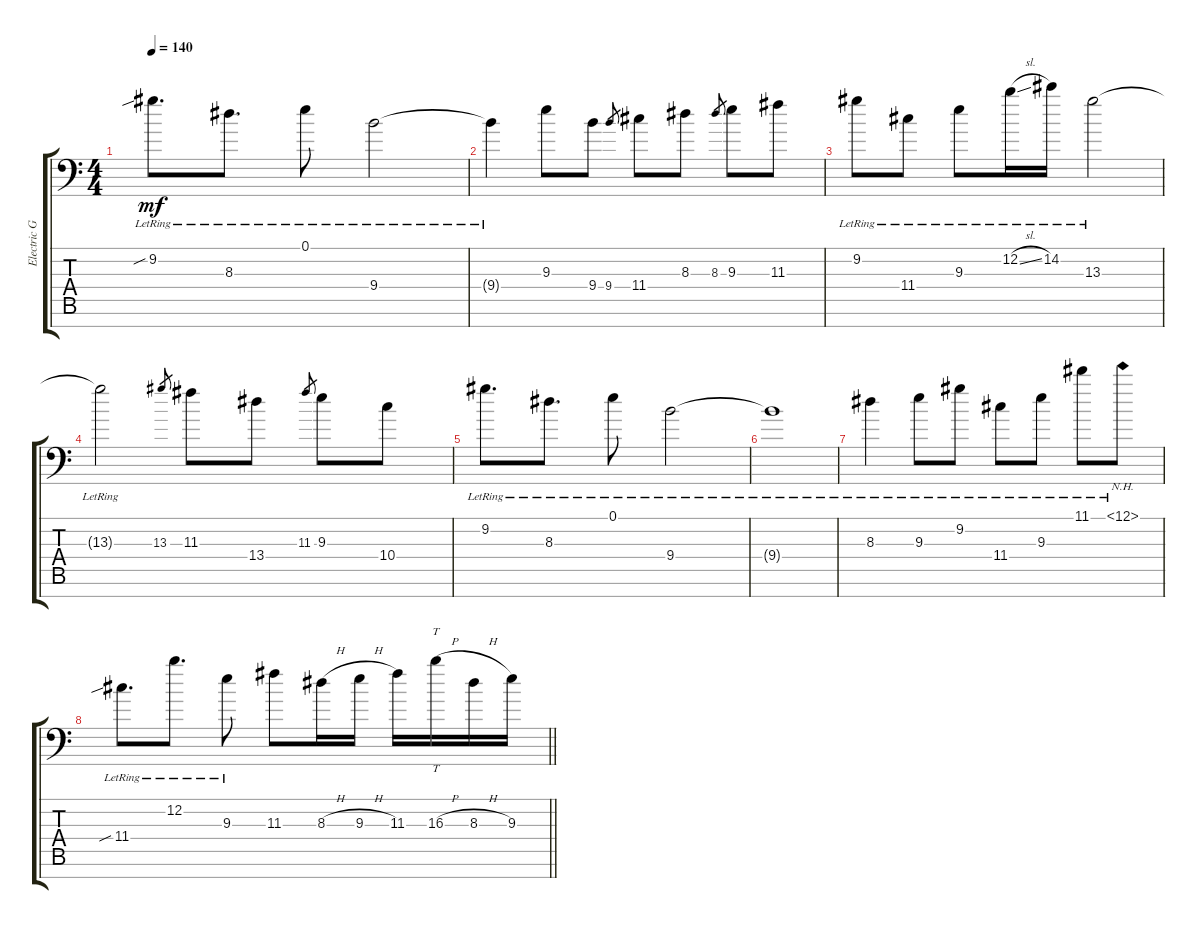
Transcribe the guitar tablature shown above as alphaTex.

\track ("Electric Guitar" "Electric G") {instrument distortionguitar}
\staff {score tabs}
\tuning (E4 B3 G3 D3 A2 E2 A1) {hide}
\ts (4 4)
\tempo 140
\clef f4
\ks c
9.2{sib lr}.8{d dy mf} 8.3{lr}.8{d} 0.1{lr}.8 9.4{lr}.2 |
9.4{lr t}.4 9.3.8 9.4.8 9.4.8{gr} 11.4.8 8.3.8 8.3.8{gr} 9.3.8 11.3.8 |
9.2{lr}.8 11.4{lr}.8 9.3{lr}.8 12.2{sl lr}.16 14.2{lr}.16 13.3{lr}.2 |
13.3{lr t}.2 13.3.8{gr} 11.3.8 13.4.8 11.3.8{gr} 9.3.8 10.4.8 |
9.2{lr}.8{d} 8.3{lr}.8{d} 0.1{lr}.8 9.4{lr}.2 |
9.4{lr t}.1 |
8.3{lr}.4 9.3{lr}.8 9.2{lr}.8 11.4{lr}.8 9.3{lr}.8 11.1{lr}.8 12.1{nh lr}.8 |
\barLineRight lightlight
11.4{sib lr}.8{d} 12.2{lr}.8{d} 9.3{lr}.8 11.3.8 8.3{h}.16 9.3{h}.16 11.3.16 16.3{h}.16{tt} 8.3{h}.16 9.3.16
